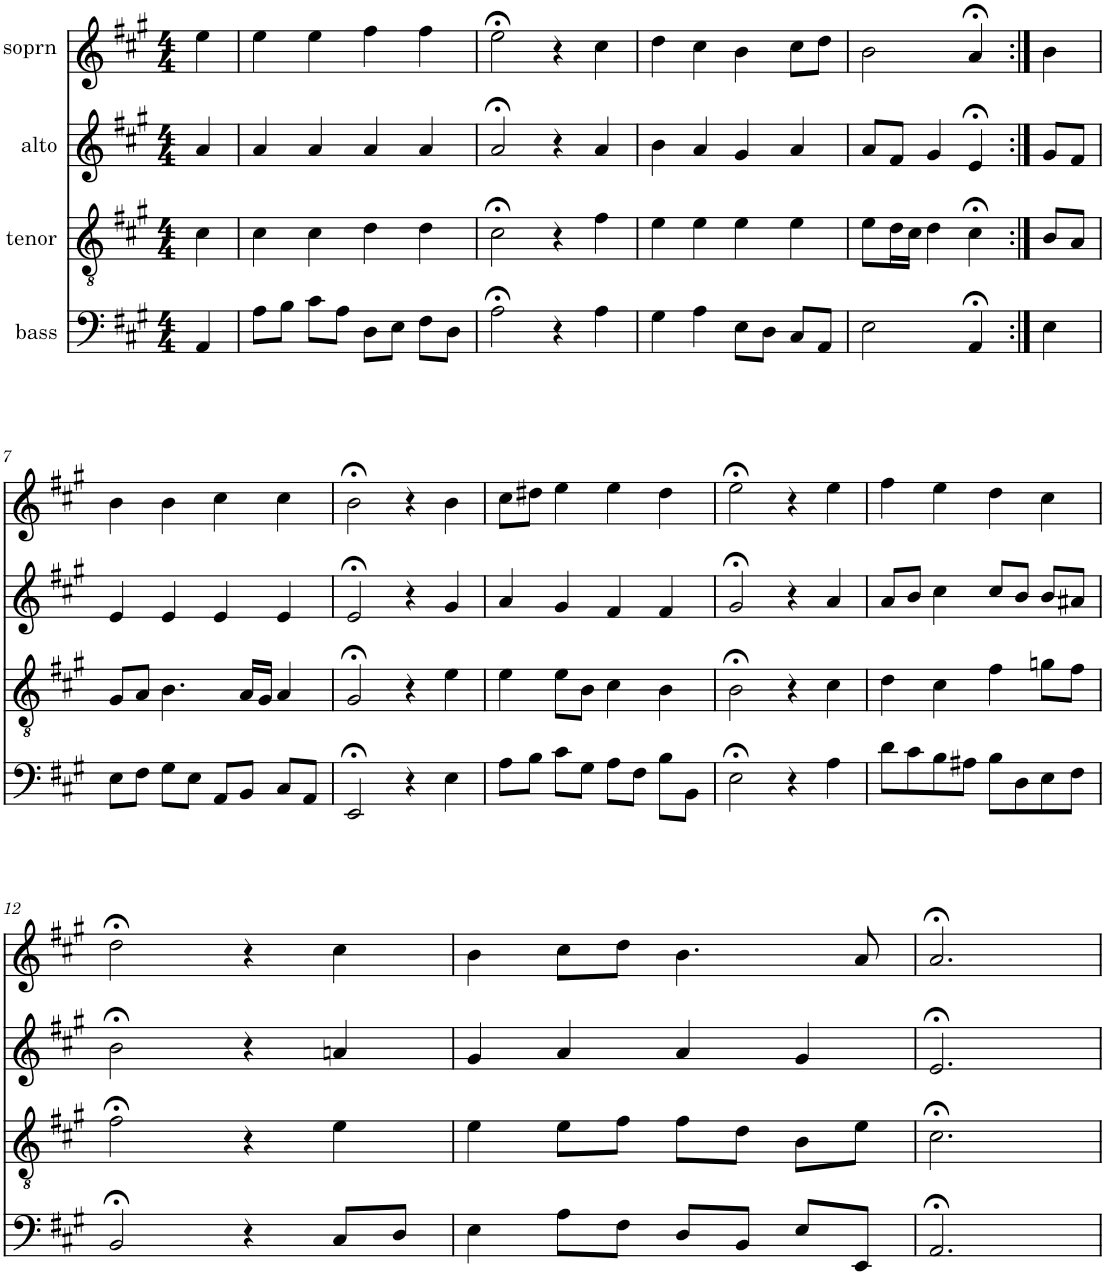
**kern	**kern	**kern	**kern
*part4	*part3	*part2	*part1
*staff4	*staff3	*staff2	*staff1
*I"bass	*I"tenor	*I"alto	*I"soprn
*clefF4	*clefGv2	*clefG2	*clefG2
*k[f#c#g#]	*k[f#c#g#]	*k[f#c#g#]	*k[f#c#g#]
*A:	*A:	*A:	*A:
*M4/4	*M4/4	*M4/4	*M4/4
=1	=1	=1	=1
4AA/	4c#\	4a/	4ee\
=2	=2	=2	=2
8A\L	4c#\	4a/	4ee\
8B\J	.	.	.
8c#\L	4c#\	4a/	4ee\
8A\J	.	.	.
8D\L	4d\	4a/	4ff#\
8E\J	.	.	.
8F#\L	4d\	4a/	4ff#\
8D\J	.	.	.
=3	=3	=3	=3
2A;<\	2c#;<\	2a;</	2ee;<\
4r	4r	4r	4r
4A\	4f#\	4a/	4cc#\
=4	=4	=4	=4
4G#\	4e\	4b\	4dd\
4A\	4e\	4a/	4cc#\
8E\L	4e\	4g#/	4b\
8D\J	.	.	.
8C#/L	4e\	4a/	8cc#\L
8AA/J	.	.	8dd\J
=5	=5	=5	=5
2E\	8e\L	8a/L	2b\
.	16d\L	8f#/J	.
.	16c#\JJ	.	.
.	4d\	4g#/	.
4AA;</	4c#;<\	4e;</	4a;</
=6:|!	=6:|!	=6:|!	=6:|!
4E\	8B/L	8g#/L	4b\
.	8A/J	8f#/J	.
!!LO:LB:g=z
=7	=7	=7	=7
8E\L	8G#/L	4e/	4b\
8F#\J	8A/J	.	.
8G#\L	4.B\	4e/	4b\
8E\J	.	.	.
8AA/L	.	4e/	4cc#\
8BB/J	16A/LL	.	.
.	16G#/JJ	.	.
8C#/L	4A/	4e/	4cc#\
8AA/J	.	.	.
=8	=8	=8	=8
2EE;</	2G#;</	2e;</	2b;<\
4r	4r	4r	4r
4E\	4e\	4g#/	4b\
=9	=9	=9	=9
8A\L	4e\	4a/	8cc#\L
8B\J	.	.	8dd#X\J
8c#\L	8e\L	4g#/	4ee\
8G#\J	8B\J	.	.
8A\L	4c#\	4f#/	4ee\
8F#\J	.	.	.
8B\L	4B\	4f#/	4dd#\
8BB\J	.	.	.
=10	=10	=10	=10
2E;<\	2B;<\	2g#;</	2ee;<\
4r	4r	4r	4r
4A\	4c#\	4a/	4ee\
=11	=11	=11	=11
8d\L	4d\	8a/L	4ff#\
8c#\	.	8b/J	.
8B\	4c#\	4cc#\	4ee\
8A#X\J	.	.	.
8B\L	4f#\	8cc#/L	4dd\
8D\	.	8b/J	.
8E\	8gn\L	8b/L	4cc#\
8F#\J	8f#\J	8a#X/J	.
!!LO:LB:g=z
=12	=12	=12	=12
2BB;</	2f#;<\	2b;<\	2dd;<\
4r	4r	4r	4r
8C#/L	4e\	4an/	4cc#\
8D/J	.	.	.
=13	=13	=13	=13
4E\	4e\	4g#/	4b\
8A\L	8e\L	4a/	8cc#\L
8F#\J	8f#\J	.	8dd\J
8D/L	8f#\L	4a/	4.b\
8BB/J	8d\J	.	.
8E/L	8B\L	4g#/	.
8EE/J	8e\J	.	8a/
=14	=14	=14	=14
2.AA;</	2.c#;<\	2.e;</	2.a;</
=	=	=	=
*-	*-	*-	*-
